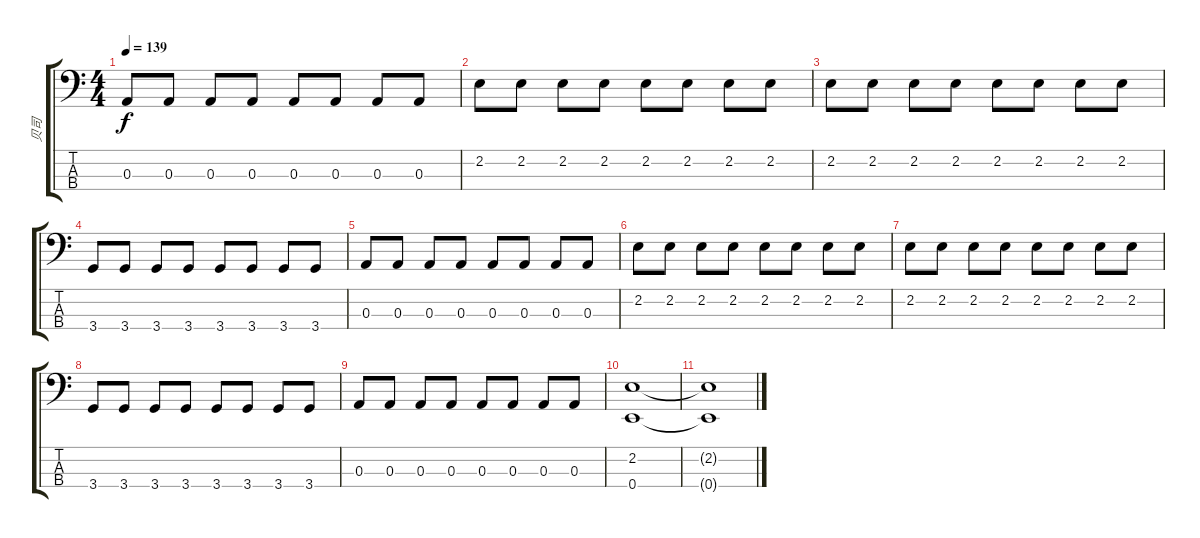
\track ("贝司" "贝司") {instrument electricbassfinger}
\staff {score tabs}
\tuning (G2 D2 A1 E1) {hide}
\ts (4 4)
\tempo 139
\clef f4
\ks c
0.3.8{dy f} 0.3.8 0.3.8 0.3.8 0.3.8 0.3.8 0.3.8 0.3.8 |
2.2.8 2.2.8 2.2.8 2.2.8 2.2.8 2.2.8 2.2.8 2.2.8 |
2.2.8 2.2.8 2.2.8 2.2.8 2.2.8 2.2.8 2.2.8 2.2.8 |
3.4.8 3.4.8 3.4.8 3.4.8 3.4.8 3.4.8 3.4.8 3.4.8 |
0.3.8 0.3.8 0.3.8 0.3.8 0.3.8 0.3.8 0.3.8 0.3.8 |
2.2.8 2.2.8 2.2.8 2.2.8 2.2.8 2.2.8 2.2.8 2.2.8 |
2.2.8 2.2.8 2.2.8 2.2.8 2.2.8 2.2.8 2.2.8 2.2.8 |
3.4.8 3.4.8 3.4.8 3.4.8 3.4.8 3.4.8 3.4.8 3.4.8 |
0.3.8 0.3.8 0.3.8 0.3.8 0.3.8 0.3.8 0.3.8 0.3.8 |
(2.2 0.4).1 |
(2.2{t} 0.4{t}).1
